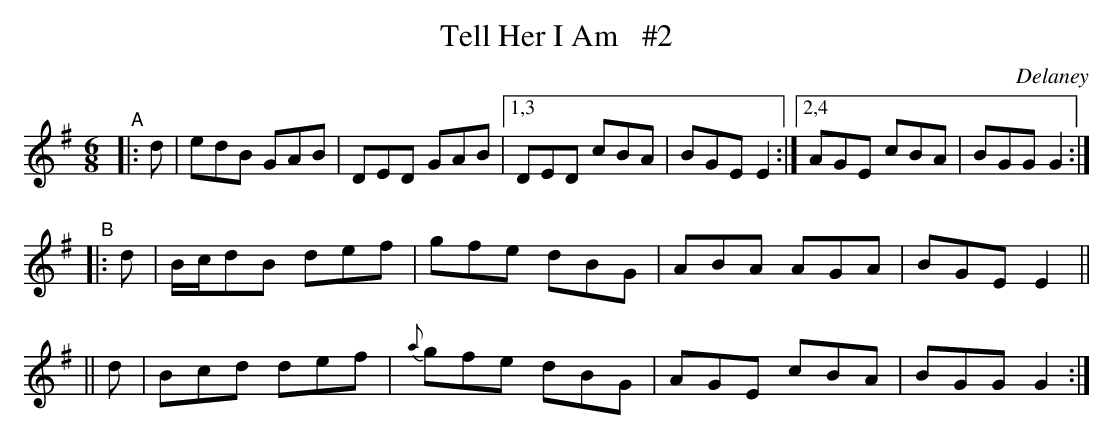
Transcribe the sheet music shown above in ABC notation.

X:1
T: Tell Her I Am   #2
O: Delaney
M: 6/8
L: 1/8
K: G
"^A"\
|: d | edB GAB | DED GAB |[1,3 DED cBA | BGE E2 \
                        :|[2,4 AGE cBA | BGG G2 :|
"^B"\
|: d | B/c/dB def | gfe dBG | ABA AGA | BGE E2 ||
|| d | Bcd def | {a}gfe dBG | AGE cBA | BGG G2 :|
